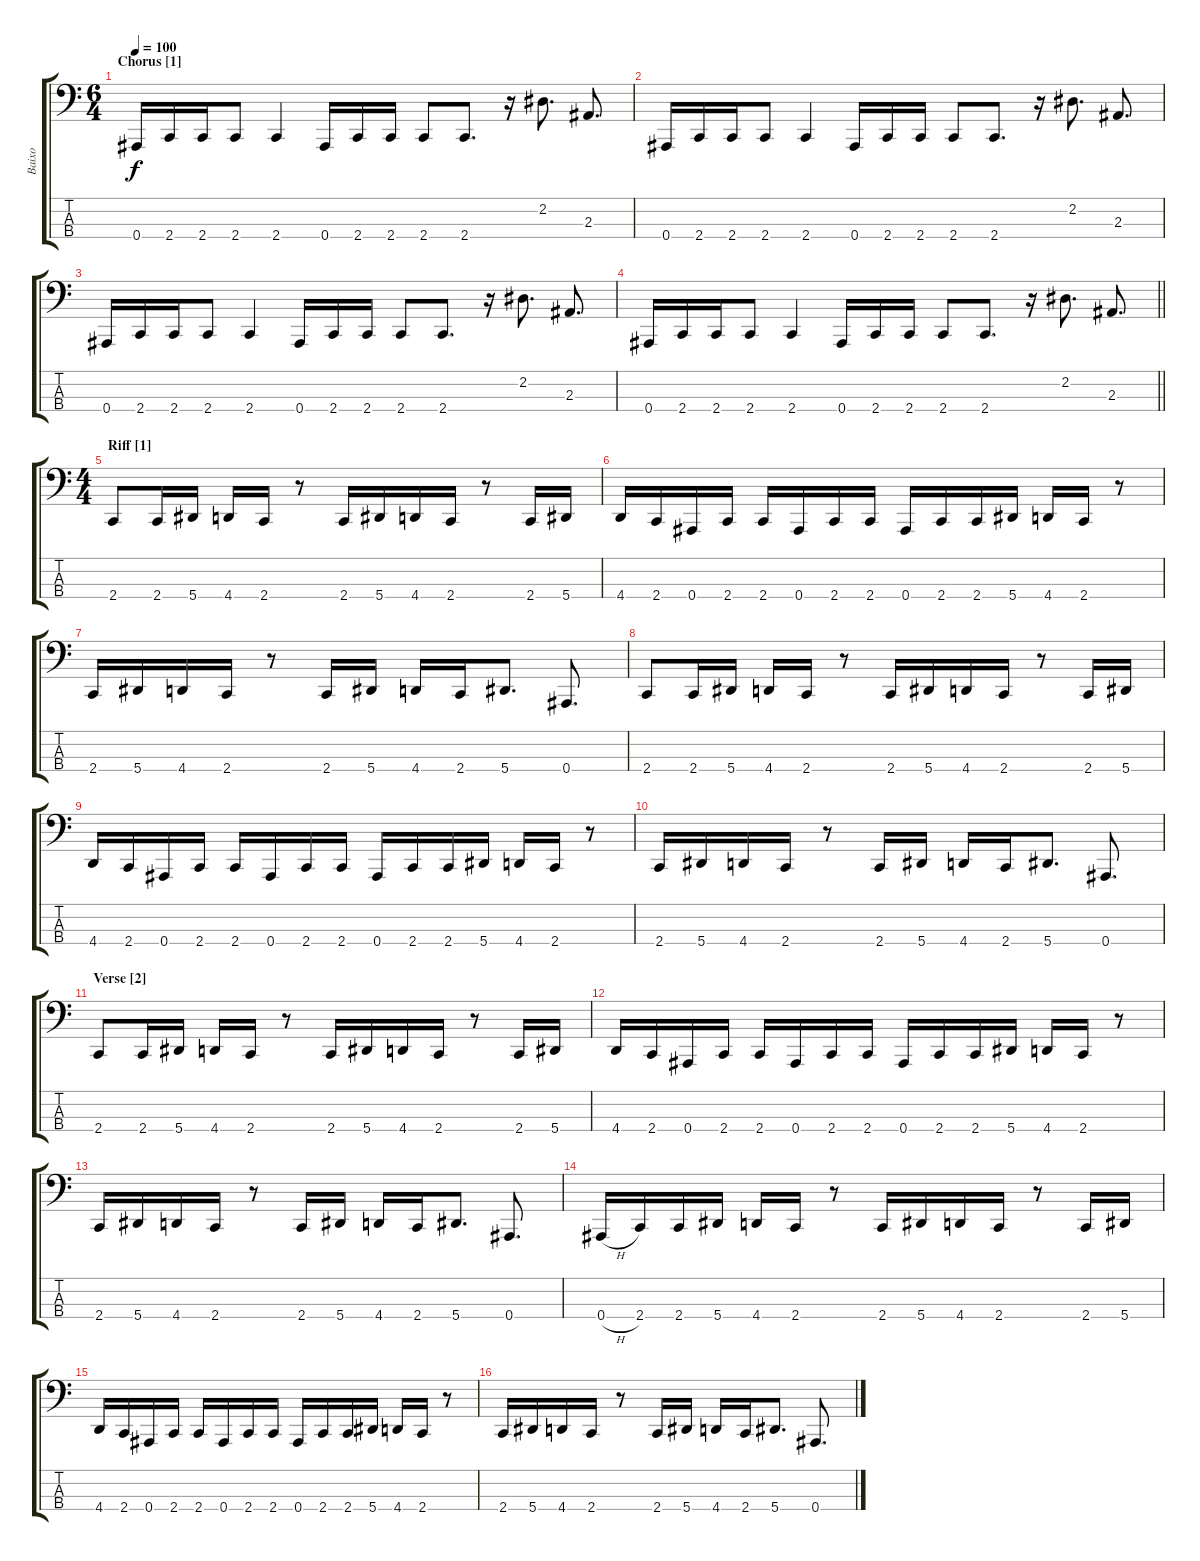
\track ("Baixo" "Baixo") {instrument electricbassfinger}
\staff {score tabs}
\tuning (Gb2 Db2 Ab1 Bb0) {hide}
\ts (6 4)
\section ("" "Chorus [1]")
\tempo 100
\clef f4
\ks c
0.4.16{dy f} 2.4.16 2.4.16 2.4.8 2.4.4 0.4.16 2.4.16 2.4.16 2.4.8 2.4.8{d} r.16 2.2.8{d} 2.3.8{d} |
0.4.16 2.4.16 2.4.16 2.4.8 2.4.4 0.4.16 2.4.16 2.4.16 2.4.8 2.4.8{d} r.16 2.2.8{d} 2.3.8{d} |
0.4.16 2.4.16 2.4.16 2.4.8 2.4.4 0.4.16 2.4.16 2.4.16 2.4.8 2.4.8{d} r.16 2.2.8{d} 2.3.8{d} |
\barLineRight lightlight
0.4.16 2.4.16 2.4.16 2.4.8 2.4.4 0.4.16 2.4.16 2.4.16 2.4.8 2.4.8{d} r.16 2.2.8{d} 2.3.8{d} |
\ts (4 4)
\section ("" "Riff [1]")
2.4.8 2.4.16 5.4.16 4.4.16 2.4.16 r.8 2.4.16 5.4.16 4.4.16 2.4.16 r.8 2.4.16 5.4.16 |
4.4.16 2.4.16 0.4.16 2.4.16 2.4.16 0.4.16 2.4.16 2.4.16 0.4.16 2.4.16 2.4.16 5.4.16 4.4.16 2.4.16 r.8 |
2.4.16 5.4.16 4.4.16 2.4.16 r.8 2.4.16 5.4.16 4.4.16 2.4.16 5.4.8{d} 0.4.8{d} |
2.4.8 2.4.16 5.4.16 4.4.16 2.4.16 r.8 2.4.16 5.4.16 4.4.16 2.4.16 r.8 2.4.16 5.4.16 |
4.4.16 2.4.16 0.4.16 2.4.16 2.4.16 0.4.16 2.4.16 2.4.16 0.4.16 2.4.16 2.4.16 5.4.16 4.4.16 2.4.16 r.8 |
2.4.16 5.4.16 4.4.16 2.4.16 r.8 2.4.16 5.4.16 4.4.16 2.4.16 5.4.8{d} 0.4.8{d} |
\section ("" "Verse [2]")
2.4.8 2.4.16 5.4.16 4.4.16 2.4.16 r.8 2.4.16 5.4.16 4.4.16 2.4.16 r.8 2.4.16 5.4.16 |
4.4.16 2.4.16 0.4.16 2.4.16 2.4.16 0.4.16 2.4.16 2.4.16 0.4.16 2.4.16 2.4.16 5.4.16 4.4.16 2.4.16 r.8 |
2.4.16 5.4.16 4.4.16 2.4.16 r.8 2.4.16 5.4.16 4.4.16 2.4.16 5.4.8{d} 0.4.8{d} |
0.4{h}.16 2.4.16 2.4.16 5.4.16 4.4.16 2.4.16 r.8 2.4.16 5.4.16 4.4.16 2.4.16 r.8 2.4.16 5.4.16 |
4.4.16 2.4.16 0.4.16 2.4.16 2.4.16 0.4.16 2.4.16 2.4.16 0.4.16 2.4.16 2.4.16 5.4.16 4.4.16 2.4.16 r.8 |
2.4.16 5.4.16 4.4.16 2.4.16 r.8 2.4.16 5.4.16 4.4.16 2.4.16 5.4.8{d} 0.4.8{d}
